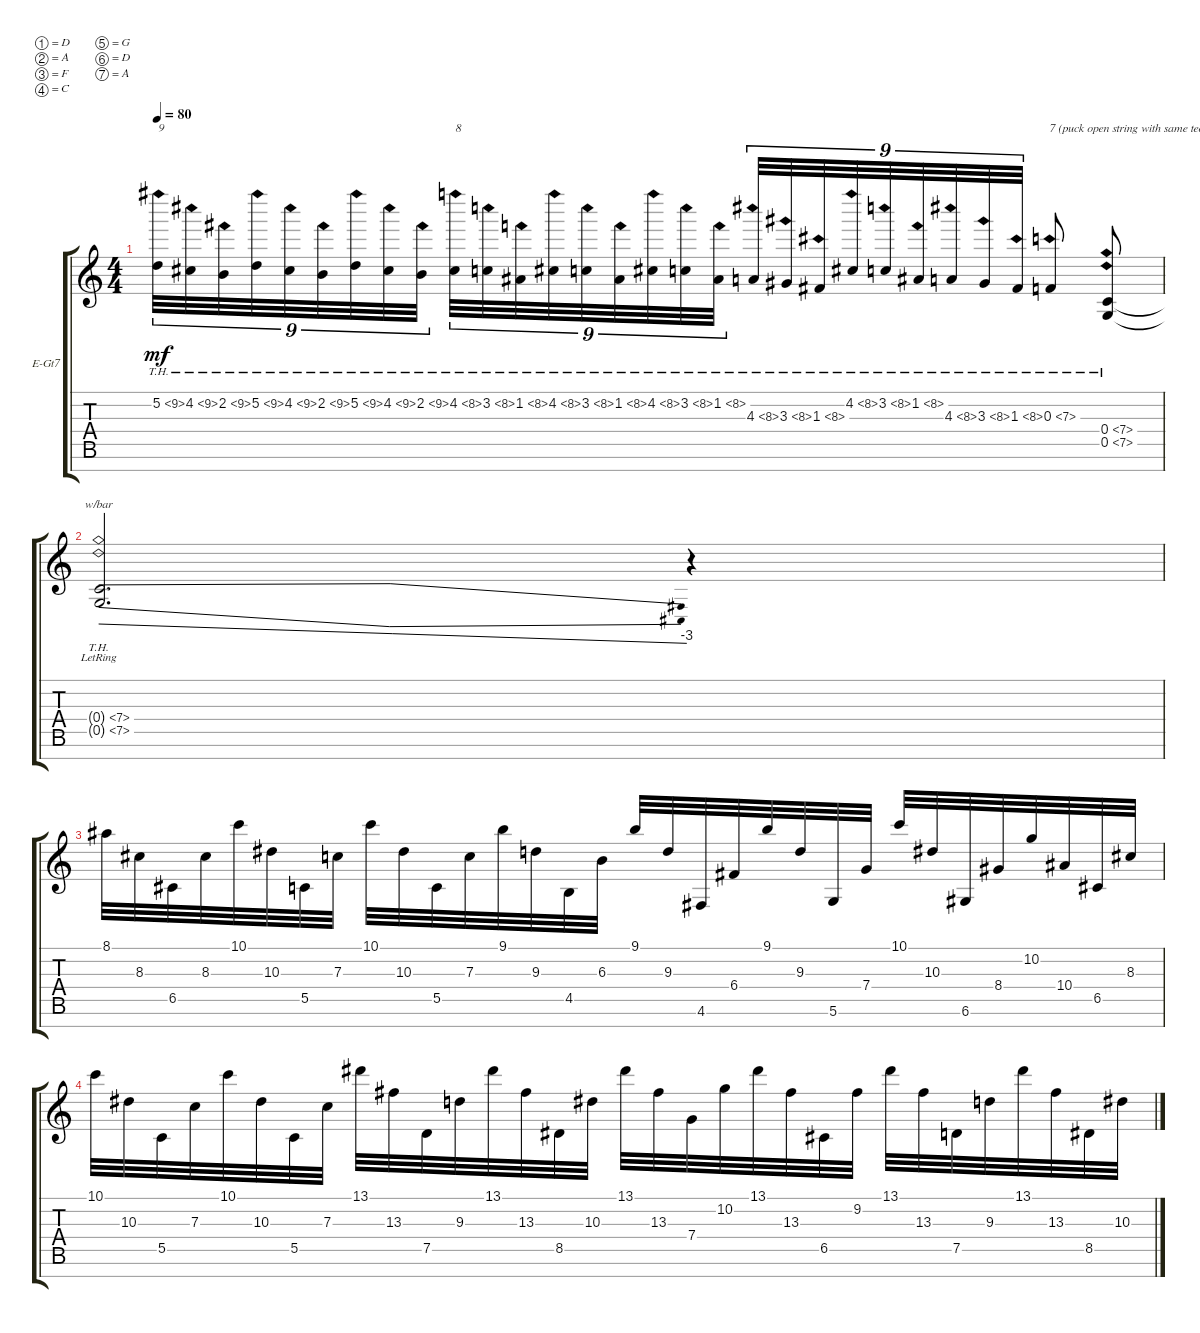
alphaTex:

\defaultSystemsLayout 4
\bracketExtendMode groupsimilarinstruments
\firstSystemTrackNameOrientation horizontal
\otherSystemsTrackNameOrientation horizontal
\track ("MOREAN THE HUNGRY GOD" "E-Gt7") {instrument distortionguitar}
\staff {score tabs}
\tuning (D4 A3 F3 C3 G2 D2 A1)
\ts (4 4)
\tempo 80
\clef g2
\ks c
5.2{th 4}.32{tu (9 8) txt "9" dy mf} 4.2{th 5}.32{tu (9 8)} 2.2{th 7}.32{tu (9 8)} 5.2{th 4}.32{tu (9 8)} 4.2{th 5}.32{tu (9 8)} 2.2{th 7}.32{tu (9 8)} 5.2{th 4}.32{tu (9 8)} 4.2{th 5}.32{tu (9 8)} 2.2{th 7}.32{tu (9 8)} 4.2{th 4}.32{tu (9 8) txt "8"} 3.2{th 5}.32{tu (9 8)} 1.2{th 7}.32{tu (9 8)} 4.2{th 4}.32{tu (9 8)} 3.2{th 5}.32{tu (9 8)} 1.2{th 7}.32{tu (9 8)} 4.2{th 4}.32{tu (9 8)} 3.2{th 5}.32{tu (9 8)} 1.2{th 7}.32{tu (9 8)} 4.3{th 4}.32{tu (9 8)} 3.3{th 5}.32{tu (9 8)} 1.3{th 7}.32{tu (9 8)} 4.2{th 4}.32{tu (9 8)} 3.2{th 5}.32{tu (9 8)} 1.2{th 7}.32{tu (9 8)} 4.3{th 4}.32{tu (9 8)} 3.3{th 5}.32{tu (9 8)} 1.3{th 7}.32{tu (9 8)} 0.3{th 7}.8{txt "7 (puck open string with same technique"} (0.4{th 7} 0.5{th 7}).8 |
(0.4{th 7 lr t} 0.5{th 7 lr t}).2{d tbe (dive default 0 0 59.4 -12)} r.4 |
8.1.32 8.3.32 6.5.32 8.3.32 10.1.32 10.3.32 5.5.32 7.3.32 10.1.32 10.3.32 5.5.32 7.3.32 9.1.32 9.3.32 4.5.32 6.3.32 9.1.32 9.3.32 4.6.32 6.4.32 9.1.32 9.3.32 5.6.32 7.4.32 10.1.32 10.3.32 6.6.32 8.4.32 10.2.32 10.4.32 6.5.32 8.3.32 |
10.1.32 10.3.32 5.5.32 7.3.32 10.1.32 10.3.32 5.5.32 7.3.32 13.1.32 13.3.32 7.5.32 9.3.32 13.1.32 13.3.32 8.5.32 10.3.32 13.1.32 13.3.32 7.4.32 10.2.32 13.1.32 13.3.32 6.5.32 9.2.32 13.1.32 13.3.32 7.5.32 9.3.32 13.1.32 13.3.32 8.5.32 10.3.32
